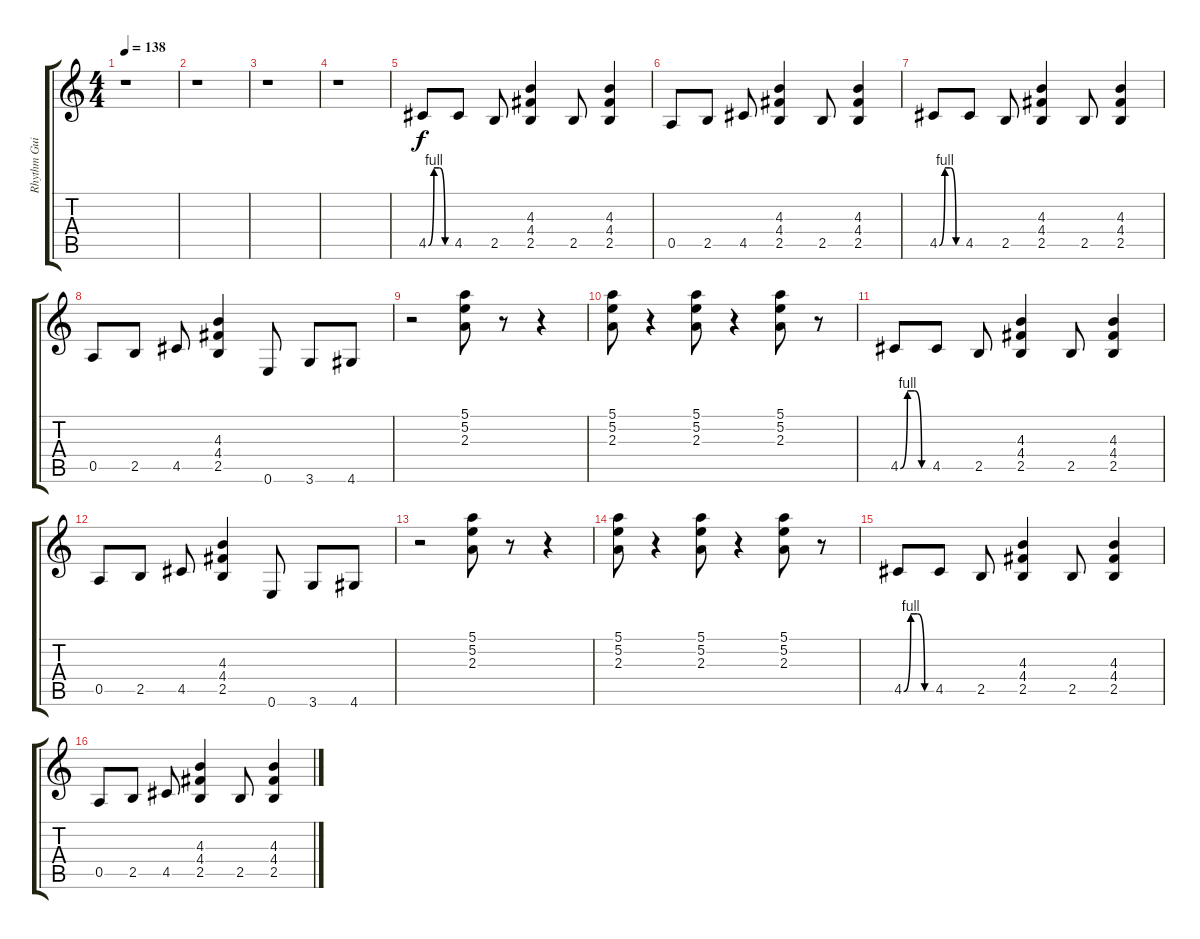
\track ("Rhythm Guitar II" "Rhythm Gui") {instrument distortionguitar}
\staff {score tabs}
\tuning (E4 B3 G3 D3 A2 E2) {hide}
\ts (4 4)
\tempo 138
\clef g2
\ks c
r.1{dy f instrument distortionguitar} |
r.1 |
r.1 |
r.1 |
4.5{be (custom 0 0 15 4 30 4 45 0 60 0)}.8 4.5.8 2.5.8 (4.3 4.4 2.5).4 2.5.8 (4.3 4.4 2.5).4 |
0.5.8 2.5.8 4.5.8 (4.3 4.4 2.5).4 2.5.8 (4.3 4.4 2.5).4 |
4.5{be (custom 0 0 15 4 30 4 45 0 60 0)}.8 4.5.8 2.5.8 (4.3 4.4 2.5).4 2.5.8 (4.3 4.4 2.5).4 |
0.5.8 2.5.8 4.5.8 (4.3 4.4 2.5).4 0.6.8 3.6.8 4.6.8 |
r.2 (5.1 5.2 2.3).8 r.8 r.4 |
(5.1 5.2 2.3).8 r.4 (5.1 5.2 2.3).8 r.4 (5.1 5.2 2.3).8 r.8 |
4.5{be (custom 0 0 15 4 30 4 45 0 60 0)}.8 4.5.8 2.5.8 (4.3 4.4 2.5).4 2.5.8 (4.3 4.4 2.5).4 |
0.5.8 2.5.8 4.5.8 (4.3 4.4 2.5).4 0.6.8 3.6.8 4.6.8 |
r.2 (5.1 5.2 2.3).8 r.8 r.4 |
(5.1 5.2 2.3).8 r.4 (5.1 5.2 2.3).8 r.4 (5.1 5.2 2.3).8 r.8 |
4.5{be (custom 0 0 15 4 30 4 45 0 60 0)}.8 4.5.8 2.5.8 (4.3 4.4 2.5).4 2.5.8 (4.3 4.4 2.5).4 |
0.5.8 2.5.8 4.5.8 (4.3 4.4 2.5).4 2.5.8 (4.3 4.4 2.5).4
